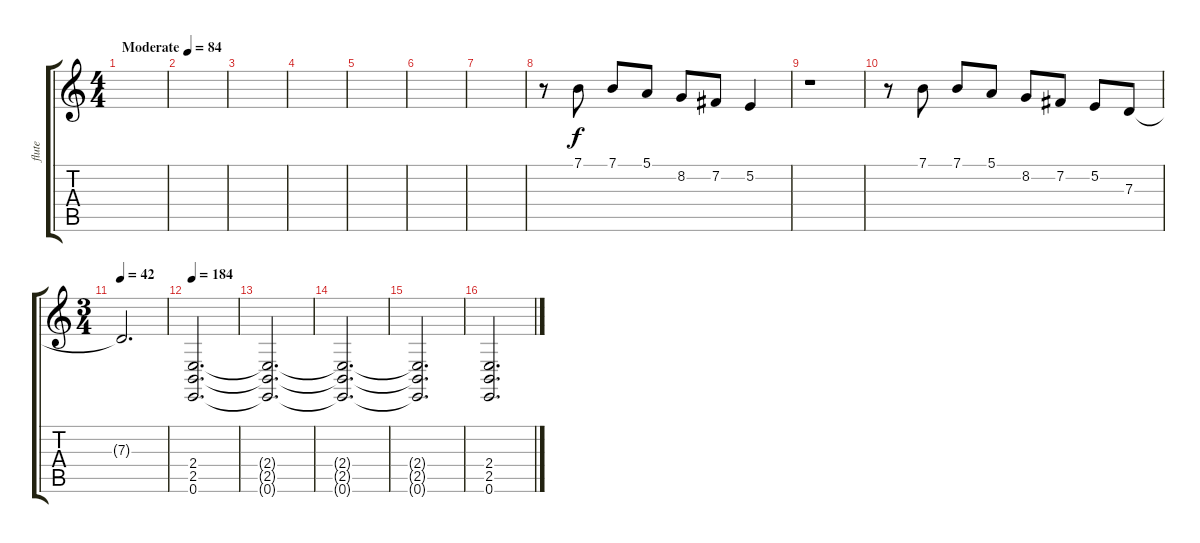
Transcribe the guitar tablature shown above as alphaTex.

\track ("flute" "flute") {instrument flute}
\staff {score tabs}
\tuning (E4 B3 G3 D3 A2 E2) {hide}
\ts (4 4)
\tempo (84 "Moderate")
\clef g2
\ks c
|
|
|
|
|
|
|
r.8 7.1.8 7.1.8 5.1.8 8.2.8 7.2.8 5.2.4 |
r.1 |
r.8 7.1.8 7.1.8 5.1.8 8.2.8 7.2.8 5.2.8 7.3.8 |
\ts (3 4)
\tempo 42
7.3{t}.2{d} |
\tempo 184
(2.4 2.5 0.6).2{d} |
(2.4{t} 2.5{t} 0.6{t}).2{d} |
(2.4{t} 2.5{t} 0.6{t}).2{d} |
(2.4{t} 2.5{t} 0.6{t}).2{d} |
(2.4 2.5 0.6).2{d}
